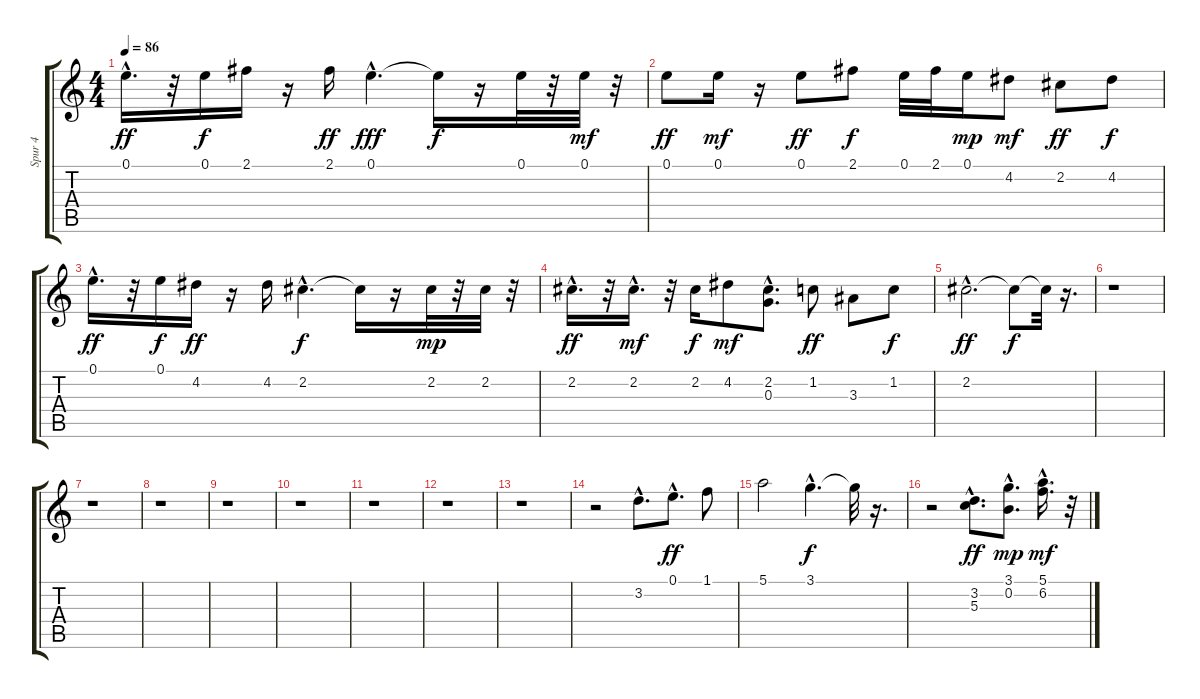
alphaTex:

\track ("Spur 4" "Spur 4") {instrument acousticguitarnylon}
\staff {score tabs}
\tuning (E4 B3 G3 D3 A2 E2) {hide}
\ts (4 4)
\tempo 86
\clef g2
\ks c
0.1{hac}.16{d dy ff} r.32 0.1.16{dy f} 2.1.16 r.16 2.1.16{dy ff} 0.1{hac}.4{d dy fff} 0.1{t}.16{dy f} r.16 0.1.32 r.32 0.1.32{dy mf} r.32 |
0.1.8{dy ff} 0.1.16{dy mf} r.16 0.1.8{dy ff} 2.1.8{dy f} 0.1.32 2.1.32 0.1.16{dy mp} 4.2.8{dy mf} 2.2.8{dy ff} 4.2.8{dy f} |
0.1{hac}.16{d dy ff} r.32 0.1.16{dy f} 4.2.16{dy ff} r.16 4.2.16 2.2{hac}.4{d dy f} 2.2{t}.16 r.16 2.2.32{dy mp} r.32 2.2.32 r.32 |
2.2{hac}.16{d dy ff} r.32 2.2{hac}.16{d dy mf} r.32 2.2.16{dy f} 4.2.8{dy mf} (2.2{hac} 0.3).8{d} 1.2.8{dy ff} 3.3.8 1.2.8{dy f} |
2.2{hac}.2{d dy ff} 2.2{t}.8{dy f} 2.2{t}.32 r.16{d} |
r.1 |
r.1 |
r.1 |
r.1 |
r.1 |
r.1 |
r.1 |
r.1 |
r.2 3.2{hac}.8{d} 0.1{hac}.8{d dy ff} 1.1.8 |
5.1.2 3.1{hac}.4{d dy f} 3.1{t}.32 r.16{d} |
r.2 (3.2{hac} 5.3{hac}).8{d dy ff} (3.1{hac} 0.2{hac}).8{d dy mp} (5.1{hac} 6.2{hac}).16{d dy mf} r.32
